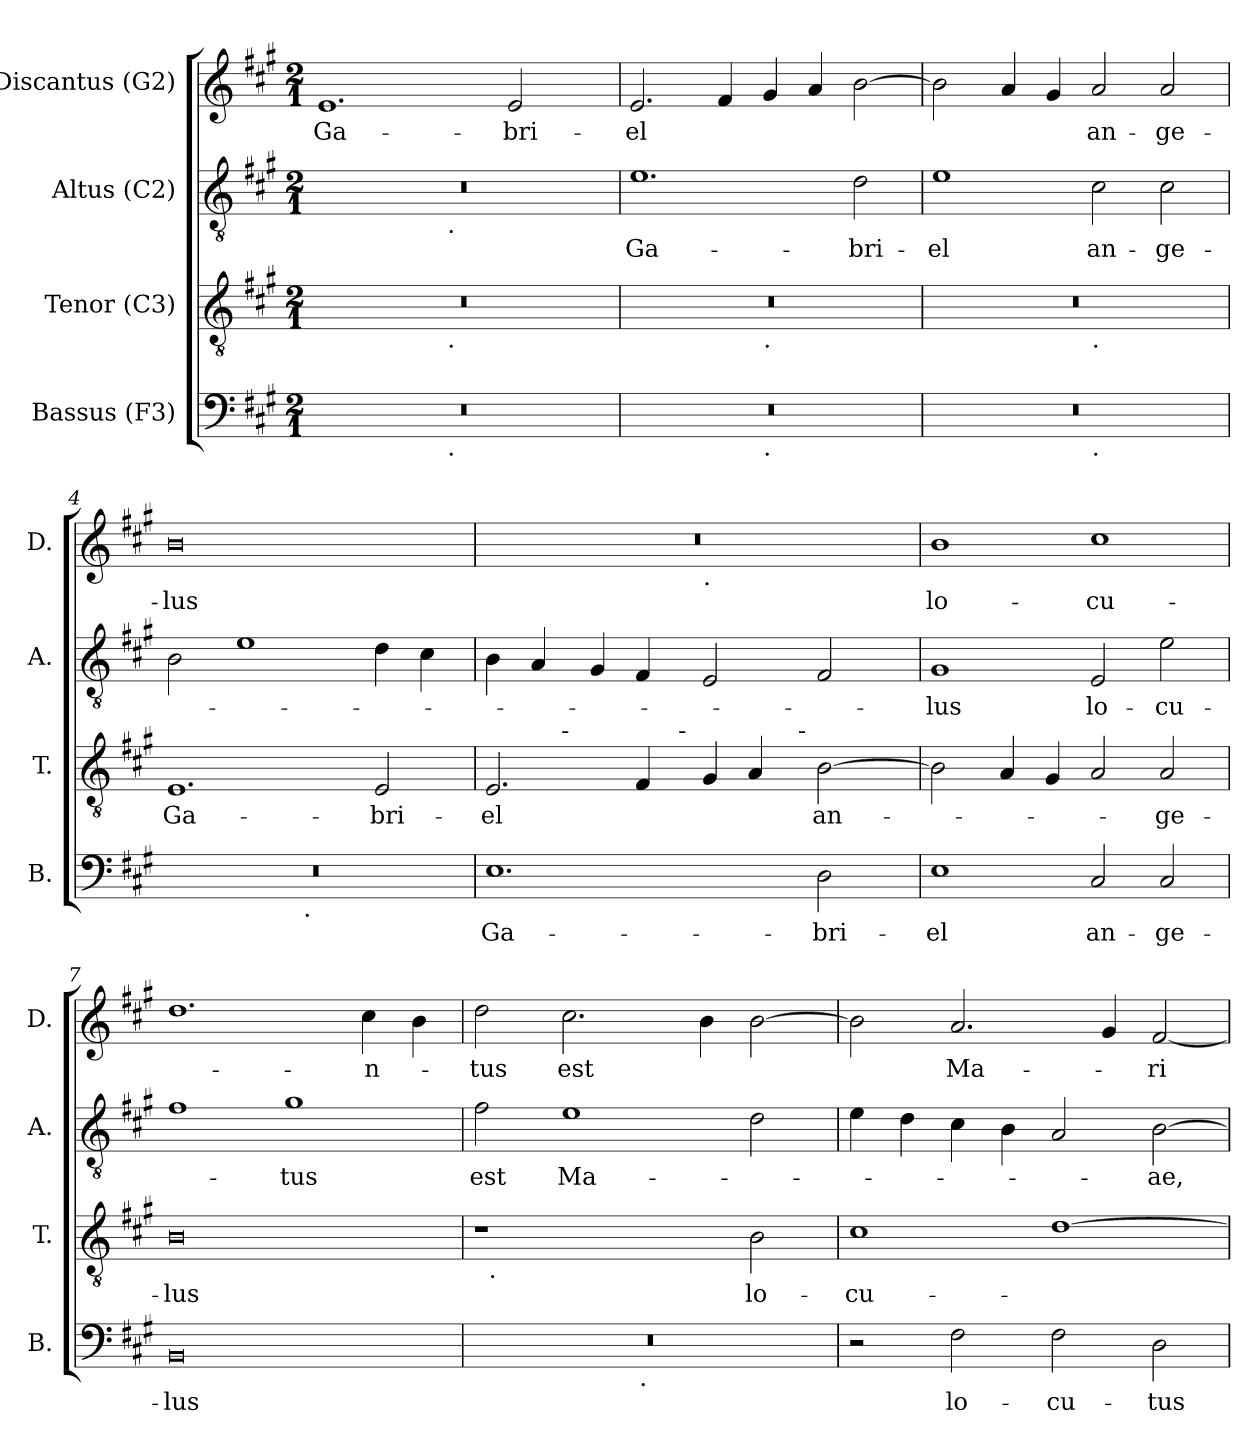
**kern	**text	**kern	**text	**kern	**text	**kern	**text
*part4	*part4	*part3	*part3	*part2	*part2	*part1	*part1
*staff4	*staff4	*staff3	*staff3	*staff2	*staff2	*staff1	*staff1
*I"Bassus (F3)	*	*I"Tenor (C3)	*	*I"Altus (C2)	*	*I"Discantus (G2)	*
*I'B.	*	*I'T.	*	*I'A.	*	*I'D.	*
*clefF4	*	*clefGv2	*	*clefGv2	*	*clefG2	*
*k[f#c#g#]	*	*k[f#c#g#]	*	*k[f#c#g#]	*	*k[f#c#g#]	*
*A:	*	*A:	*	*A:	*	*A:	*
*M2/1	*	*M2/1	*	*M2/1	*	*M2/1	*
=1	=1	=1	=1	=1	=1	=1	=1
!	!	!	!	!	!	!	!LO:LY:b
*^	*	*^	*	*^	*	*	*
0r	1ryy	.	0r	1ryy	.	0r	1ryy	.	1.e	Ga-
.	16.ryy	.	.	16.ryy	.	.	16.ryy	.	.	.
!	!	!	!	!	!	!	!LO:TX:b:t=.	!	!	!
!	!	!	!	!LO:TX:b:t=.	!	!	!	!	!	!
!	!LO:TX:b:t=.	!	!	!	!	!	!	!	!	!
.	2ryy	.	.	2ryy	.	.	2ryy	.	.	.
!	!	!	!	!	!	!	!	!	!	!LO:LY:b
.	.	.	.	.	.	.	.	.	2e/	-bri-
.	4ryy	.	.	4ryy	.	.	4ryy	.	.	.
.	8ryy	.	.	8ryy	.	.	8ryy	.	.	.
.	32ryy	.	.	32ryy	.	.	32ryy	.	.	.
=2	=2	=2	=2	=2	=2	=2	=2	=2	=2	=2
!	!	!	!	!	!	!	!	!LO:LY:b	!	!LO:LY:b
*	*	*	*	*	*	*v	*v	*	*	*
0r	1ryy	.	0r	1ryy	.	1.e	Ga-	2.e/	-el
.	.	.	.	.	.	.	.	4f#/	.
!	!	!	!	!LO:TX:b:t=.	!	!	!	!	!
!	!LO:TX:b:t=.	!	!	!	!	!	!	!	!
.	1ryy	.	.	1ryy	.	.	.	4g#/	.
.	.	.	.	.	.	.	.	4a/	.
!	!	!	!	!	!	!	!LO:LY:b	!	!
.	.	.	.	.	.	2d\	-bri-	[>2b\	.
=3	=3	=3	=3	=3	=3	=3	=3	=3	=3
!	!	!	!	!	!	!	!LO:LY:b	!	!
0r	1ryy	.	0r	1ryy	.	1e	-el	2b\]	.
.	.	.	.	.	.	.	.	4a/	.
.	.	.	.	.	.	.	.	4g#/	.
!	!	!	!	!LO:TX:b:t=.	!	!	!	!	!
!	!LO:TX:b:t=.	!	!	!	!	!	!	!	!
!	!	!	!	!	!	!	!LO:LY:b	!	!LO:LY:b
.	1ryy	.	.	1ryy	.	2c#\	an-	2a/	an-
!	!	!	!	!	!	!	!LO:LY:b	!	!LO:LY:b
.	.	.	.	.	.	2c#\	-ge-	2a/	-ge-
=4	=4	=4	=4	=4	=4	=4	=4	=4	=4
!	!	!	!	!	!LO:LY:b	!	!	!	!LO:LY:b:rj
*	*	*	*v	*v	*	*	*	*	*
0r	2ryy	.	1.E	Ga-	2B\	.	0b	-lus
.	4...ryy	.	.	.	1e	.	.	.
!	!LO:TX:b:t=.	!	!	!	!	!	!	!
.	1ryy	.	.	.	.	.	.	.
!	!	!	!	!LO:LY:b	!	!	!	!
.	.	.	2E/	-bri-	4d\	.	.	.
.	.	.	.	.	4c#\	.	.	.
.	32ryy	.	.	.	.	.	.	.
!!LO:LB:g=z
=5	=5	=5	=5	=5	=5	=5	=5	=5
!	!	!LO:LY:b	!	!LO:LY:b	!	!	!	!
*	*	*	*^	*	*	*	*^	*
*	*	*	*	*^	*	*	*	*	*	*
*v	*v	*	*	*	*^	*	*	*	*	*	*
1.E	Ga-	2.E/	4.ryy	2ryy	1ryy	-el	4B\	.	0r	1ryy	.
.	.	.	.	.	.	.	4A/	.	.	.	.
!	!	!	!LO:TX:a:t=-	!	!	!	!	!	!	!	!
.	.	.	1ryy	.	.	.	.	.	.	.	.
.	.	.	.	4ryy	.	.	4G#/	.	.	.	.
.	.	4F#/	.	8ryy	.	.	4F#/	.	.	.	.
.	.	.	.	32ryy	.	.	.	.	.	.	.
!	!	!	!	!LO:TX:a:t=-	!	!	!	!	!	!	!
.	.	.	.	1ryy	.	.	.	.	.	.	.
!	!	!	!	!	!	!	!	!	!	!LO:TX:b:t=.	!
.	.	4G#/	.	.	4..ryy	.	2E/	.	.	1ryy	.
.	.	4A/	.	.	.	.	.	.	.	.	.
.	.	.	2ryy	.	.	.	.	.	.	.	.
!	!	!	!	!	!LO:TX:a:t=-	!	!	!	!	!	!
.	.	.	.	.	2ryy	.	.	.	.	.	.
!	!LO:LY:b	!	!	!	!	!LO:LY:b	!	!	!	!	!
2D\	-bri-	[>2B\	.	.	.	an-	2F#/	.	.	.	.
.	.	.	8ryy	.	.	.	.	.	.	.	.
.	.	.	.	16.ryy	.	.	.	.	.	.	.
.	.	.	.	.	16ryy	.	.	.	.	.	.
=6	=6	=6	=6	=6	=6	=6	=6	=6	=6	=6	=6
!	!LO:LY:b	!	!	!	!	!	!	!LO:LY:b	!	!	!LO:LY:b
*	*	*v	*v	*v	*v	*	*	*	*v	*v	*
1E	-el	2B\]	.	1G#	-lus	1b	lo-
.	.	4A/	.	.	.	.	.
.	.	4G#/	.	.	.	.	.
!	!LO:LY:b	!	!	!	!LO:LY:b	!	!LO:LY:b
2C#/	an-	2A/	.	2E/	lo-	1cc#	-cu-
!	!LO:LY:b	!	!LO:LY:b	!	!LO:LY:b	!	!
2C#/	-ge-	2A/	-ge-	2e\	-cu-	.	.
=7	=7	=7	=7	=7	=7	=7	=7
!	!LO:LY:b:rj	!	!LO:LY:b:rj	!	!	!	!
0BB	-lus	0B	-lus	1f#	.	1.dd	.
!	!	!	!	!	!LO:LY:b	!	!
.	.	.	.	1g#	-tus	.	.
!	!	!	!	!	!	!	!LO:LY:b:rj
.	.	.	.	.	.	4cc#\	-n-
.	.	.	.	.	.	4b\	.
=8	=8	=8	=8	=8	=8	=8	=8
!	!	!	!	!	!LO:LY:b	!	!LO:LY:b
*^	*	*^	*	*	*	*	*
0r	1ryy	.	1r	32ryy	.	2f#\	est	2dd\	-tus
!	!	!	!	!LO:TX:b:t=.	!	!	!	!	!
.	.	.	.	1ryy	.	.	.	.	.
!	!	!	!	!	!	!	!LO:LY:b	!	!LO:LY:b
.	.	.	.	.	.	1e	Ma-	2.cc#\	est
!	!LO:TX:b:t=.	!	!	!	!	!	!	!	!
.	1ryy	.	2ryy	.	.	.	.	.	.
.	.	.	.	2ryy	.	.	.	.	.
.	.	.	.	.	.	.	.	4b\	.
!	!	!	!	!	!LO:LY:b	!	!	!	!
.	.	.	2B\	.	lo-	2d\	.	[<2b\	.
.	.	.	.	4...ryy	.	.	.	.	.
!!LO:LB:g=z
=9	=9	=9	=9	=9	=9	=9	=9	=9	=9
!	!	!	!LO:TX:a:t=-ri	!	!	!	!	!	!
!	!	!	!	!	!LO:LY:b	!	!	!	!
*v	*v	*	*	*	*	*	*	*	*
*	*	*v	*v	*	*	*	*	*
2r	.	1c#	-cu-	4e\	.	2b\]	.
.	.	.	.	4d\	.	.	.
!	!LO:LY:b	!	!	!	!	!	!LO:LY:b
2F#\	lo-	.	.	4c#\	.	2.a/	Ma-
.	.	.	.	4B\	.	.	.
!	!LO:LY:b	!	!	!	!	!	!
2F#\	-cu-	[>1d	.	2A/	.	.	.
.	.	.	.	.	.	4g#/	.
!	!LO:LY:b	!	!	!	!LO:LY:b	!	!LO:LY:b
2D\	-tus	.	.	[>2B\	-ae,	[<2f#/	-ri-
=	=	=	=	=	=	=	=
*-	*-	*-	*-	*-	*-	*-	*-
